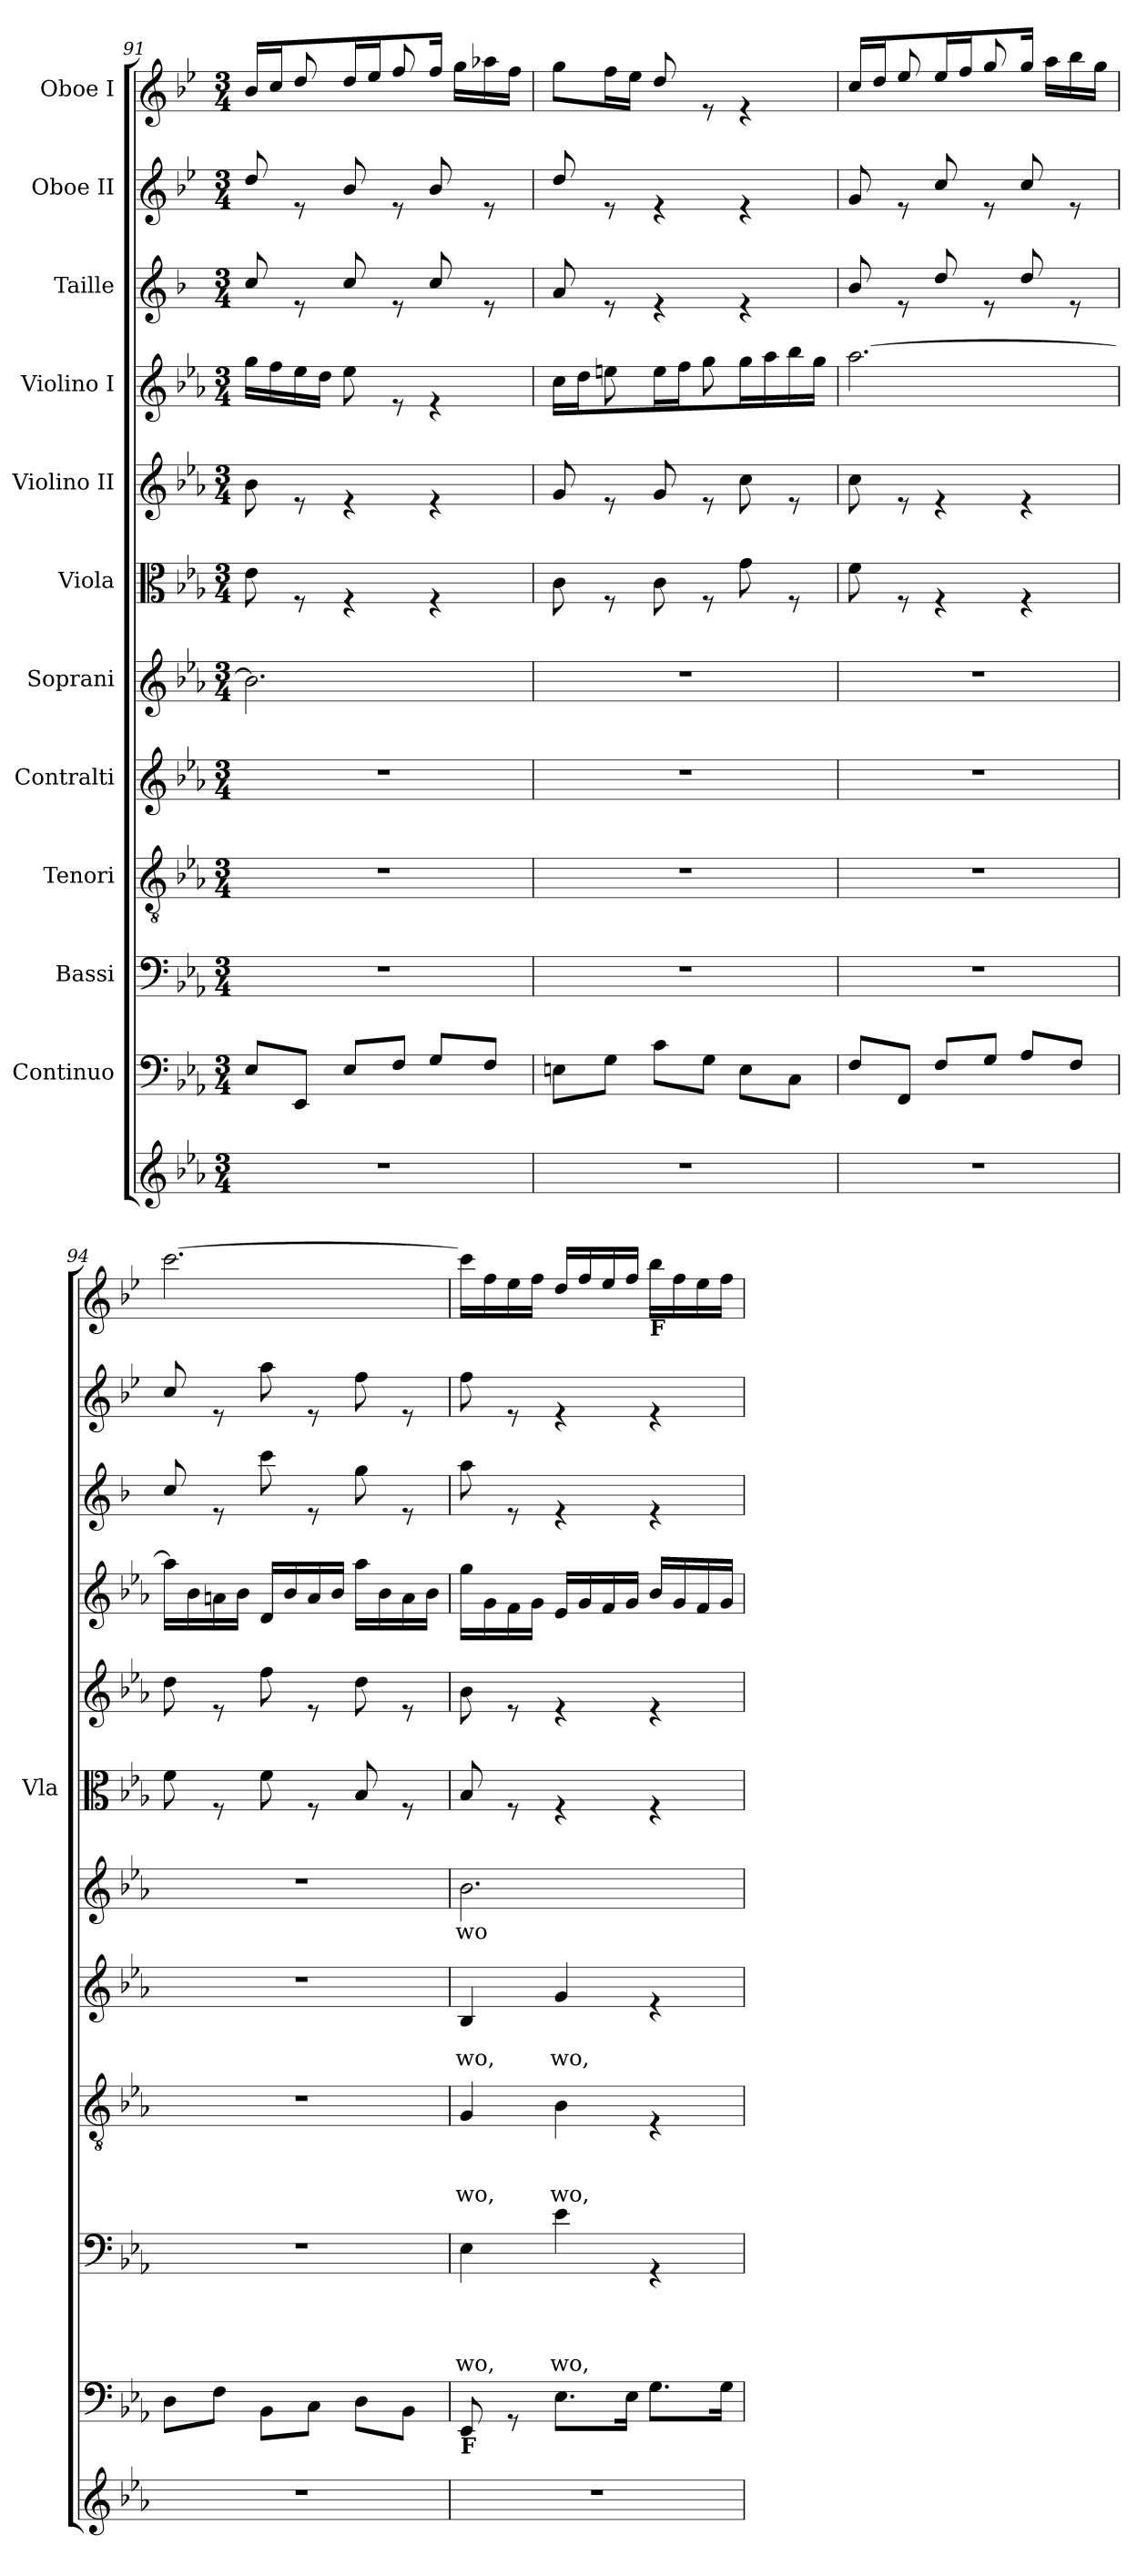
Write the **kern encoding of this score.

**kern	**kern	**kern	**text	**text	**text	**text	**kern	**text	**text	**text	**kern	**text	**text	**kern	**text	**kern	**kern	**kern	**kern	**kern	**kern
*part12	*part11	*part10	*part10	*part10	*part10	*part10	*part9	*part9	*part9	*part9	*part8	*part8	*part8	*part7	*part7	*part6	*part5	*part4	*part3	*part2	*part1
*staff12	*staff11	*staff10	*staff10	*staff10	*staff10	*staff10	*staff9	*staff9	*staff9	*staff9	*staff8	*staff8	*staff8	*staff7	*staff7	*staff6	*staff5	*staff4	*staff3	*staff2	*staff1
*	*I"Continuo	*I"Bassi	*	*	*	*	*I"Tenori	*	*	*	*I"Contralti	*	*	*I"Soprani	*	*I"Viola	*I"Violino II	*I"Violino I	*I"Taille	*I"Oboe II	*I"Oboe I
*	*	*	*	*	*	*	*	*	*	*	*	*	*	*	*	*I'Vla	*	*	*	*	*
!!LO:PB:g=z
*clefG2	*clefF4	*clefF4	*	*	*	*	*clefGv2	*	*	*	*clefG2	*	*	*clefG2	*	*clefC3	*clefG2	*clefG2	*clefG2	*clefG2	*clefG2
*	*	*	*	*	*	*	*	*	*	*	*	*	*	*	*	*	*	*	*ITrd4c7	*ITrd4c7	*ITrd4c7
*k[b-e-a-]	*k[b-e-a-]	*k[b-e-a-]	*	*	*	*	*k[b-e-a-]	*	*	*	*k[b-e-a-]	*	*	*k[b-e-a-]	*	*k[b-e-a-]	*k[b-e-a-]	*k[b-e-a-]	*k[b-e-]	*k[b-e-a-]	*k[b-e-a-]
*E-:	*E-:	*E-:	*	*	*	*	*E-:	*	*	*	*E-:	*	*	*E-:	*	*E-:	*E-:	*E-:	*B-:	*E-:	*E-:
*M3/4	*M3/4	*M3/4	*	*	*	*	*M3/4	*	*	*	*M3/4	*	*	*M3/4	*	*M3/4	*M3/4	*M3/4	*M3/4	*M3/4	*M3/4
=91	=91	=91	=91	=91	=91	=91	=91	=91	=91	=91	=91	=91	=91	=91	=91	=91	=91	=91	=91	=91	=91
*	*	*	*	*	*	*	*	*	*	*	*	*	*	*	*	*	*	*	*	*	*^
2.r	8E-/L	2.r	.	.	.	.	2.r	.	.	.	2.r	.	.	2.b-\]	.	8e-\	8b-\	16gg\LL	8f/	8g/	16e-/LL	8ryy
.	.	.	.	.	.	.	.	.	.	.	.	.	.	.	.	.	.	16ff\	.	.	16f/	.
.	8EE-/J	.	.	.	.	.	.	.	.	.	.	.	.	.	.	8rF	8re	16ee-\	8re	8re	8ryy	8g/
.	.	.	.	.	.	.	.	.	.	.	.	.	.	.	.	.	.	16dd\JJ	.	.	.	.
.	8E-/L	.	.	.	.	.	.	.	.	.	.	.	.	.	.	4rF	4re	8ee-\	8f/	8e-/	16g/	8ryy
.	.	.	.	.	.	.	.	.	.	.	.	.	.	.	.	.	.	.	.	.	16a-/	.
.	8F/J	.	.	.	.	.	.	.	.	.	.	.	.	.	.	.	.	8re	8re	8re	8ryy	8b-/
.	8G/L	.	.	.	.	.	.	.	.	.	.	.	.	.	.	4rF	4re	4re	8f/	8e-/	16b-/JJ	16ryy
.	.	.	.	.	.	.	.	.	.	.	.	.	.	.	.	.	.	.	.	.	8.ryy	16cc\LL
.	8F/J	.	.	.	.	.	.	.	.	.	.	.	.	.	.	.	.	.	8re	8re	.	16dd-X\
.	.	.	.	.	.	.	.	.	.	.	.	.	.	.	.	.	.	.	.	.	.	16b-\JJ
*	*	*	*	*	*	*	*	*	*	*	*	*	*	*	*	*	*	*	*	*	*v	*v
=92	=92	=92	=92	=92	=92	=92	=92	=92	=92	=92	=92	=92	=92	=92	=92	=92	=92	=92	=92	=92	=92
*	*	*	*	*	*	*	*	*	*	*	*	*	*	*	*	*	*	*^	*	*	*
2.r	8En\L	2.r	.	.	.	.	2.r	.	.	.	2.r	.	.	2.r	.	8c\	8g/	16cc\LL	8ryy	8d/	8g/	8cc\L
.	.	.	.	.	.	.	.	.	.	.	.	.	.	.	.	.	.	16dd\	.	.	.	.
.	8G\J	.	.	.	.	.	.	.	.	.	.	.	.	.	.	8rF	8re	8ryy	8een\	8re	8re	16b-\L
.	.	.	.	.	.	.	.	.	.	.	.	.	.	.	.	.	.	.	.	.	.	16a-\JJ
.	8c\L	.	.	.	.	.	.	.	.	.	.	.	.	.	.	8c\	8g/	16ee\	8ryy	4re	4re	8g/
.	.	.	.	.	.	.	.	.	.	.	.	.	.	.	.	.	.	16ff\	.	.	.	.
.	8G\J	.	.	.	.	.	.	.	.	.	.	.	.	.	.	8rF	8re	8ryy	8gg\	.	.	8re
.	8E\L	.	.	.	.	.	.	.	.	.	.	.	.	.	.	8g\	8cc\	16gg\	4ryy	4re	4re	4re
.	.	.	.	.	.	.	.	.	.	.	.	.	.	.	.	.	.	16aa-\	.	.	.	.
.	8C\J	.	.	.	.	.	.	.	.	.	.	.	.	.	.	8rF	8re	16bb-\	.	.	.	.
.	.	.	.	.	.	.	.	.	.	.	.	.	.	.	.	.	.	16gg\JJ	.	.	.	.
*	*	*	*	*	*	*	*	*	*	*	*	*	*	*	*	*	*	*v	*v	*	*	*
=93	=93	=93	=93	=93	=93	=93	=93	=93	=93	=93	=93	=93	=93	=93	=93	=93	=93	=93	=93	=93	=93
*	*	*	*	*	*	*	*	*	*	*	*	*	*	*	*	*	*	*	*	*	*^
2.r	8F/L	2.r	.	.	.	.	2.r	.	.	.	2.r	.	.	2.r	.	8f\	8cc\	[2.aa-\	8e-/	8c/	16f/LL	8ryy
.	.	.	.	.	.	.	.	.	.	.	.	.	.	.	.	.	.	.	.	.	16g/	.
.	8FF/J	.	.	.	.	.	.	.	.	.	.	.	.	.	.	8rF	8re	.	8re	8re	8ryy	8a-/
.	8F/L	.	.	.	.	.	.	.	.	.	.	.	.	.	.	4rF	4re	.	8g/	8f/	16a-/	8ryy
.	.	.	.	.	.	.	.	.	.	.	.	.	.	.	.	.	.	.	.	.	16b-/	.
.	8G/J	.	.	.	.	.	.	.	.	.	.	.	.	.	.	.	.	.	8re	8re	8ryy	8cc/
.	8A-/L	.	.	.	.	.	.	.	.	.	.	.	.	.	.	4rF	4re	.	8g/	8f/	16cc/JJ	16ryy
.	.	.	.	.	.	.	.	.	.	.	.	.	.	.	.	.	.	.	.	.	8.ryy	16dd\LL
.	8F/J	.	.	.	.	.	.	.	.	.	.	.	.	.	.	.	.	.	8re	8re	.	16ee-\
.	.	.	.	.	.	.	.	.	.	.	.	.	.	.	.	.	.	.	.	.	.	16cc\JJ
*	*	*	*	*	*	*	*	*	*	*	*	*	*	*	*	*	*	*	*	*	*v	*v
=94	=94	=94	=94	=94	=94	=94	=94	=94	=94	=94	=94	=94	=94	=94	=94	=94	=94	=94	=94	=94	=94
2.r	8D\L	2.r	.	.	.	.	2.r	.	.	.	2.r	.	.	2.r	.	8f\	8dd\	16aa-\LL]	8f/	8f/	[2.ff\
.	.	.	.	.	.	.	.	.	.	.	.	.	.	.	.	.	.	16b-\	.	.	.
.	8F\J	.	.	.	.	.	.	.	.	.	.	.	.	.	.	8rF	8re	16an\	8re	8re	.
.	.	.	.	.	.	.	.	.	.	.	.	.	.	.	.	.	.	16b-\JJ	.	.	.
.	8BB-\L	.	.	.	.	.	.	.	.	.	.	.	.	.	.	8f\	8ff\	16d/LL	8ff\	8dd\	.
.	.	.	.	.	.	.	.	.	.	.	.	.	.	.	.	.	.	16b-/	.	.	.
.	8C\J	.	.	.	.	.	.	.	.	.	.	.	.	.	.	8rF	8re	16a/	8re	8re	.
.	.	.	.	.	.	.	.	.	.	.	.	.	.	.	.	.	.	16b-/JJ	.	.	.
.	8D\L	.	.	.	.	.	.	.	.	.	.	.	.	.	.	8B-/	8dd\	16aa-\LL	8cc\	8b-\	.
.	.	.	.	.	.	.	.	.	.	.	.	.	.	.	.	.	.	16b-\	.	.	.
.	8BB-\J	.	.	.	.	.	.	.	.	.	.	.	.	.	.	8rF	8re	16a\	8re	8re	.
.	.	.	.	.	.	.	.	.	.	.	.	.	.	.	.	.	.	16b-\JJ	.	.	.
=95	=95	=95	=95	=95	=95	=95	=95	=95	=95	=95	=95	=95	=95	=95	=95	=95	=95	=95	=95	=95	=95
!	!LO:TX:b:B:t=F	!	!	!	!	!	!	!	!	!	!	!	!	!	!	!	!	!	!	!	!
!	!	!	!	!	!	!LO:LY:b	!	!	!	!LO:LY:b	!	!	!LO:LY:b	!	!LO:LY:b	!	!	!	!	!	!
2.r	8EE-/	4E-\	.	.	.	wo,	4G/	.	.	wo,	4B-/	.	wo,	2.b-\	-wo-	8B-/	8b-\	16gg\LL	8dd\	8b-\	16ff\LL]
.	.	.	.	.	.	.	.	.	.	.	.	.	.	.	.	.	.	16g\	.	.	16b-\
.	8rGG	.	.	.	.	.	.	.	.	.	.	.	.	.	.	8rF	8re	16f\	8re	8re	16a-\
.	.	.	.	.	.	.	.	.	.	.	.	.	.	.	.	.	.	16g\JJ	.	.	16b-\JJ
!	!	!	!	!	!	!LO:LY:b	!	!	!	!LO:LY:b	!	!	!LO:LY:b	!	!	!	!	!	!	!	!
.	8.E-\L	4e-\	.	.	.	wo,	4B-\	.	.	wo,	4g/	.	wo,	.	.	4rF	4re	16e-/LL	4re	4re	16g/LL
.	.	.	.	.	.	.	.	.	.	.	.	.	.	.	.	.	.	16g/	.	.	16b-/
.	.	.	.	.	.	.	.	.	.	.	.	.	.	.	.	.	.	16f/	.	.	16a-/
.	16E-\Jk	.	.	.	.	.	.	.	.	.	.	.	.	.	.	.	.	16g/JJ	.	.	16b-/JJ
!	!	!	!	!	!	!	!	!	!	!	!	!	!	!	!	!	!	!	!	!	!LO:TX:b:B:t=F
.	8.G\L	4rGG	.	.	.	.	4rE	.	.	.	4re	.	.	.	.	4rF	4re	16b-/LL	4re	4re	16ee-\LL
.	.	.	.	.	.	.	.	.	.	.	.	.	.	.	.	.	.	16g/	.	.	16b-\
.	.	.	.	.	.	.	.	.	.	.	.	.	.	.	.	.	.	16f/	.	.	16a-\
.	16G\Jk	.	.	.	.	.	.	.	.	.	.	.	.	.	.	.	.	16g/JJ	.	.	16b-\JJ
=	=	=	=	=	=	=	=	=	=	=	=	=	=	=	=	=	=	=	=	=	=
*-	*-	*-	*-	*-	*-	*-	*-	*-	*-	*-	*-	*-	*-	*-	*-	*-	*-	*-	*-	*-	*-
